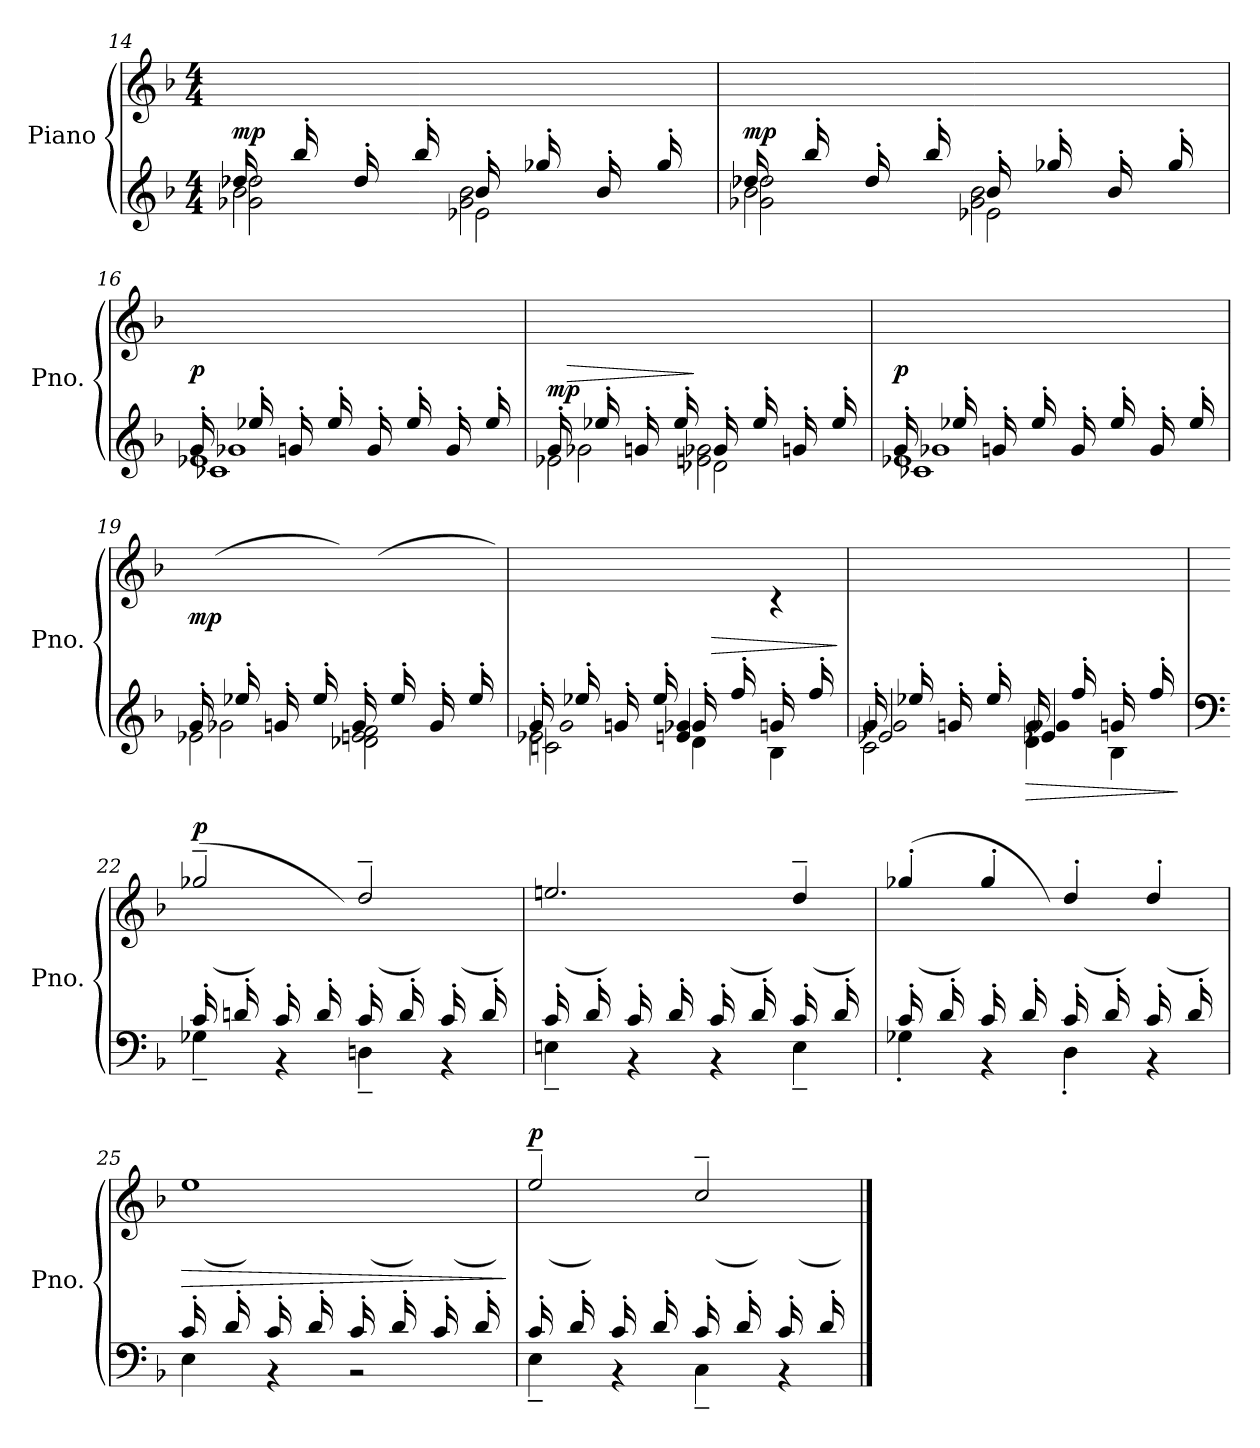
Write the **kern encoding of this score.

**kern	**kern	**dynam
*part1	*part1	*part1
*staff2	*staff1	*staff1/2
*I"Piano	*	*
*I'Pno.	*	*
*clefG2	*clefG2	*
*k[b-]	*k[b-]	*
*M4/4	*M4/4	*
=14	=14	=14
*^	*	*
*	*^	*	*
*	*	*^	*	*
!	!	!	!	!	!LO:DY:a=2
(>16dd-X/LL	2b-\	1ryy	(>2g-X\ 2dd-X\	16ryy	mp
16ryy	.	.	.	16ee-X'\	.
16bb-'/	.	.	.	16ryy	.
16ryy	.	.	.	16ff'\JJ	.
16dd-'/LL	.	.	.	16ryy	.
16ryy	.	.	.	16ee-'\	.
16bb-'/	.	.	.	16ryy	.
16ryy	.	.	.	16ff'\JJ)	.
(>16b-'/LL	2e-X\	.	2g-\ 2b-\	16ryy	.
16ryy	.	.	.	16cc-X'\	.
16gg-X'/	.	.	.	16ryy	.
16ryy	.	.	.	16dd-X'\JJ	.
16b-'/LL	.	.	.	16ryy	.
16ryy	.	.	.	16cc-'\	.
16gg-'/	.	.	.	16ryy	.
16ryy	.	.	.	16dd-'\JJ)	.
!!LO:LB:g=z
=15	=15	=15	=15	=15	=15
!	!	!	!	!	!LO:DY:a=2
16dd-X/LL	2b-\	1ryy	(>2g-X\ 2dd-X\	16ryy	mp
16ryy	.	.	.	16ee-X'\	.
16bb-'/	.	.	.	16ryy	.
16ryy	.	.	.	16ff'\JJ	.
16dd-'/LL	.	.	.	16ryy	.
16ryy	.	.	.	16ee-'\	.
16bb-'/	.	.	.	16ryy	.
16ryy	.	.	.	16ff'\JJ)	.
(>16b-'/LL	2e-X\	.	2g-\ 2b-\	16ryy	.
16ryy	.	.	.	16cc-X'\	.
16gg-X'/	.	.	.	16ryy	.
16ryy	.	.	.	16dd-X'\JJ	.
16b-'/LL	.	.	.	16ryy	.
16ryy	.	.	.	16cc-'\	.
16gg-'/	.	.	.	16ryy	.
16ryy	.	.	.	16dd-'\JJ)	.
=16	=16	=16	=16	=16	=16
!	!	!	!	!	!LO:DY:b
16g'/LL	1e-X	1ryy	1c-X 1g-X	16ryy	p
16ryy	.	.	.	16a-X'\	.
16ee-X'/	.	.	.	16ryy	.
16ryy	.	.	.	16b-'\JJ	.
16g'/LL	.	.	.	16ryy	.
16ryy	.	.	.	16a-'\	.
16ee-'/	.	.	.	16ryy	.
16ryy	.	.	.	16b-'\JJ	.
16g'/LL	.	.	.	16ryy	.
16ryy	.	.	.	16a-'\	.
16ee-'/	.	.	.	16ryy	.
16ryy	.	.	.	16b-'\JJ	.
16g'/LL	.	.	.	16ryy	.
16ryy	.	.	.	16a-'\	.
16ee-'/	.	.	.	16ryy	.
16ryy	.	.	.	16b-'\JJ)	.
!!LO:PB:g=z
=17	=17	=17	=17	=17	=17
!	!	!	!	!	!LO:DY:a=2
(>16g'/LL	2e-X\	1ryy	2g-X\	16ryy	mp
!	!	!	!	!	!LO:HP:b
16ryy	.	.	.	16a-X'\	>
16ee-X'/	.	.	.	16ryy	.
16ryy	.	.	.	16b-'\JJ	.
16g'/LL	.	.	.	16ryy	.
16ryy	.	.	.	16a-'\	.
16ee-'/	.	.	.	16ryy	.
16ryy	.	.	.	16b-'\JJ)	]
(>16g'/LL	2d-X\	.	2e\ 2g-\	16ryy	.
16ryy	.	.	.	16a-'\	.
16ee-'/	.	.	.	16ryy	.
16ryy	.	.	.	16b-'\JJ	.
16g'/LL	.	.	.	16ryy	.
16ryy	.	.	.	16a-'\	.
16ee-'/	.	.	.	16ryy	.
16ryy	.	.	.	16b-'\JJ)	.
=18	=18	=18	=18	=18	=18
!	!	!	!	!	!LO:DY:b
(>16g'/LL	1e-X	1ryy	1c-X 1g-X	16ryy	p
16ryy	.	.	.	16a-X'\	.
16ee-X'/	.	.	.	16ryy	.
16ryy	.	.	.	16b-'\JJ	.
16g'/LL	.	.	.	16ryy	.
16ryy	.	.	.	16a-'\	.
16ee-'/	.	.	.	16ryy	.
16ryy	.	.	.	16b-'\JJ	.
16g'/LL	.	.	.	16ryy	.
16ryy	.	.	.	16a-'\	.
16ee-'/	.	.	.	16ryy	.
16ryy	.	.	.	16b-'\JJ	.
16g'/LL	.	.	.	16ryy	.
16ryy	.	.	.	16a-'\	.
16ee-'/	.	.	.	16ryy	.
16ryy	.	.	.	16b-'\JJ)	.
!!LO:LB:g=z
=19	=19	=19	=19	=19	=19
!	!	!	!	!	!LO:DY:b
16g'/LL	2e-X\	1ryy	2g-X\	16ryy	mp
16ryy	.	.	.	(>16a-X'\	.
16ee-X'/	.	.	.	16ryy	.
16ryy	.	.	.	16b-'\JJ	.
16g'/LL	.	.	.	16ryy	.
16ryy	.	.	.	16a-'\	.
16ee-'/	.	.	.	16ryy	.
16ryy	.	.	.	16b-'\JJ)	.
16g'/LL	2ryy	.	2d-X\ 2e\ 2f\	16ryy	.
16ryy	.	.	.	(>16a-'\	.
16ee-'/	.	.	.	16ryy	.
16ryy	.	.	.	16b-'\JJ	.
16g'/LL	.	.	.	16ryy	.
16ryy	.	.	.	16a-\	.
16ee-'/	.	.	.	16ryy	.
16ryy	.	.	.	16b-'\JJ)	.
=20	=20	=20	=20	=20	=20
*	*	*	*^	*^	*
(>16g'/LL	2e-X\	1ryy	2cn\ 2g-X\	2ryy	16ryy	2.ryy	.
16ryy	.	.	.	.	16a-X'\	.	.
16ee-X'/	.	.	.	.	16ryy	.	.
16ryy	.	.	.	.	16b-'\JJ)	.	.
(>16g'/LL	.	.	.	.	16ryy	.	.
16ryy	.	.	.	.	16a-'\	.	.
16ee-'/	.	.	.	.	16ryy	.	.
16ryy	.	.	.	.	16b-'\JJ)	.	.
(>16g'/LL	4d\	.	4ryy	4e/ 4g-/	16ryy	.	.
!	!	!	!	!	!	!	!LO:HP:b
16ryy	.	.	.	.	16a-'\	.	>
16ff'/	.	.	.	.	16ryy	.	.
16ryy	.	.	.	.	16b-'\JJ)	.	.
(>16g'/LL	4ryy	.	4B-\	4ryy	16ryy	4r	.
16ryy	.	.	.	.	16a-'\	.	.
16ff'/	.	.	.	.	16ryy	.	.
16ryy	.	.	.	.	16b-'\JJ)	.	.
*v	*v	*v	*v	*v	*	*	*
*	*v	*v	*
.	.	]
!!LO:LB:g=z
=21	=21	=21
*^	*	*
*	*^	*	*
(>16g'/LL	2e-X/ 2g-X/	2c\	16ryy	.
16ryy	.	.	16a-X'\	.
16ee-X'/	.	.	16ryy	.
16ryy	.	.	16b-'\JJ)	.
(>16g'/LL	.	.	16ryy	.
16ryy	.	.	16a-'\	.
16ee-'/	.	.	16ryy	.
16ryy	.	.	16b-'\JJ)	.
!	!	!	!	!LO:HP:b=2
(>16g/LL	4e-X/ 4g-/	4d\	16ryy	>
16ryy	.	.	16a-'\	.
16ff'/	.	.	16ryy	.
16ryy	.	.	16b-'\JJ)	.
(>16g'/LL	4ryy	4B-\	16ryy	.
16ryy	.	.	16a-'\	.
16ff'/	.	.	16ryy	.
16ryy	.	.	16b-'\JJ)	.
*v	*v	*v	*	*
.	.	]
=22	=22	=22
*clefF4	*	*
*^	*^	*
!	!	!	!	!LO:DY:a
16c'/LL	4G-X~\	(>2gg-X~/	16ryy	p
16ryy	.	.	(>16g-X'\	.
16dni'/	.	.	16ryy	.
16ryy	.	.	16a-X'\JJ)	.
(>16c'/LL	4r	.	16ryy	.
16ryy	.	.	16g-'\	.
16d'/	.	.	16ryy	.
16ryy	.	.	16a-'\JJ)	.
16c'/LL	4Dni~\	2dd~/	16ryy	.
16ryy	.	.	(>16g-'\	.
16d'/	.	.	16ryy	.
16ryy	.	.	16a-'\JJ)	.
16c'/LL	4r	.	16ryy	.
16ryy	.	.	(>16g-'\	.
16d'/	.	.	16ryy	.
16ryy	.	.	16a-'\JJ)	.
!!LO:LB:g=z	!!
=23	=23	=23	=23	=23
16c'/LL	4Eni~\	2.eeni/	16ryy	.
16ryy	.	.	(>16g-X'\	.
16d'/	.	.	16ryy	.
16ryy	.	.	16a-X'\JJ)	.
(>16c'/LL	4r	.	16ryy	.
16ryy	.	.	16g-'\	.
16d'/	.	.	16ryy	.
16ryy	.	.	16a-'\JJ)	.
16c'/LL	4r	.	16ryy	.
16ryy	.	.	(>16g-'\	.
16d'/	.	.	16ryy	.
16ryy	.	.	16a-'\JJ)	.
16c'/LL	4E~\	4dd~/)	16ryy	.
16ryy	.	.	(>16g-'\	.
16d'/	.	.	16ryy	.
16ryy	.	.	16a-'\JJ)	.
=24	=24	=24	=24	=24
16c'/LL	4G-X'\	(>4gg-X'/	16ryy	.
16ryy	.	.	(>16g-X'\	.
16d'/	.	.	16ryy	.
16ryy	.	.	16a-X'\JJ)	.
(>16c'/LL	4r	4gg-'/	16ryy	.
16ryy	.	.	16g-'\	.
16d'/	.	.	16ryy	.
16ryy	.	.	16a-'\JJ)	.
16c'/LL	4D'\	4dd'/	16ryy	.
16ryy	.	.	(>16g-'\	.
16d'/	.	.	16ryy	.
16ryy	.	.	16a-'\JJ)	.
16c'/LL	4r	4dd'/)	16ryy	.
16ryy	.	.	(>16g-'\	.
16d'/	.	.	16ryy	.
16ryy	.	.	16a-'\JJ)	.
!!LO:LB:g=z	!!
=25	=25	=25	=25	=25
!	!	!	!	!LO:HP:b
16c'/LL	4E\	1ee	16ryy	>
16ryy	.	.	(>16g-X'\	.
16d'/	.	.	16ryy	.
16ryy	.	.	16a-X'\JJ)	.
(>16c'/LL	4r	.	16ryy	.
16ryy	.	.	16g-'\	.
16d'/	.	.	16ryy	.
16ryy	.	.	16a-'\JJ)	.
16c'/LL	2r	.	16ryy	.
16ryy	.	.	(>16g-'\	.
16d'/	.	.	16ryy	.
16ryy	.	.	16a-'\JJ)	.
16c'/LL	.	.	16ryy	.
16ryy	.	.	(>16g-'\	.
16d'/	.	.	16ryy	.
16ryy	.	.	16a-'\JJ)	.
*v	*v	*	*	*
*	*v	*v	*
.	.	]
=26	=26	=26
*^	*^	*
!	!	!	!	!LO:DY:a
16c'/LL	4E~\	2ee~/	16ryy	p
16ryy	.	.	(>16g-X'\	.
16d'/	.	.	16ryy	.
16ryy	.	.	16a-X'\JJ)	.
(>16c'/LL	4r	.	16ryy	.
16ryy	.	.	16g-'\	.
16d'/	.	.	16ryy	.
16ryy	.	.	16a-'\JJ)	.
16c'/LL	4C~\	2cc~/	16ryy	.
16ryy	.	.	(>16g-'\	.
16d'/	.	.	16ryy	.
16ryy	.	.	16a-'\JJ)	.
16c'/LL	4r	.	16ryy	.
16ryy	.	.	(>16g-'\	.
16d'/	.	.	16ryy	.
16ryy	.	.	16a-'\JJ)	.
*v	*v	*	*	*
*	*v	*v	*
==	==	==
*-	*-	*-
